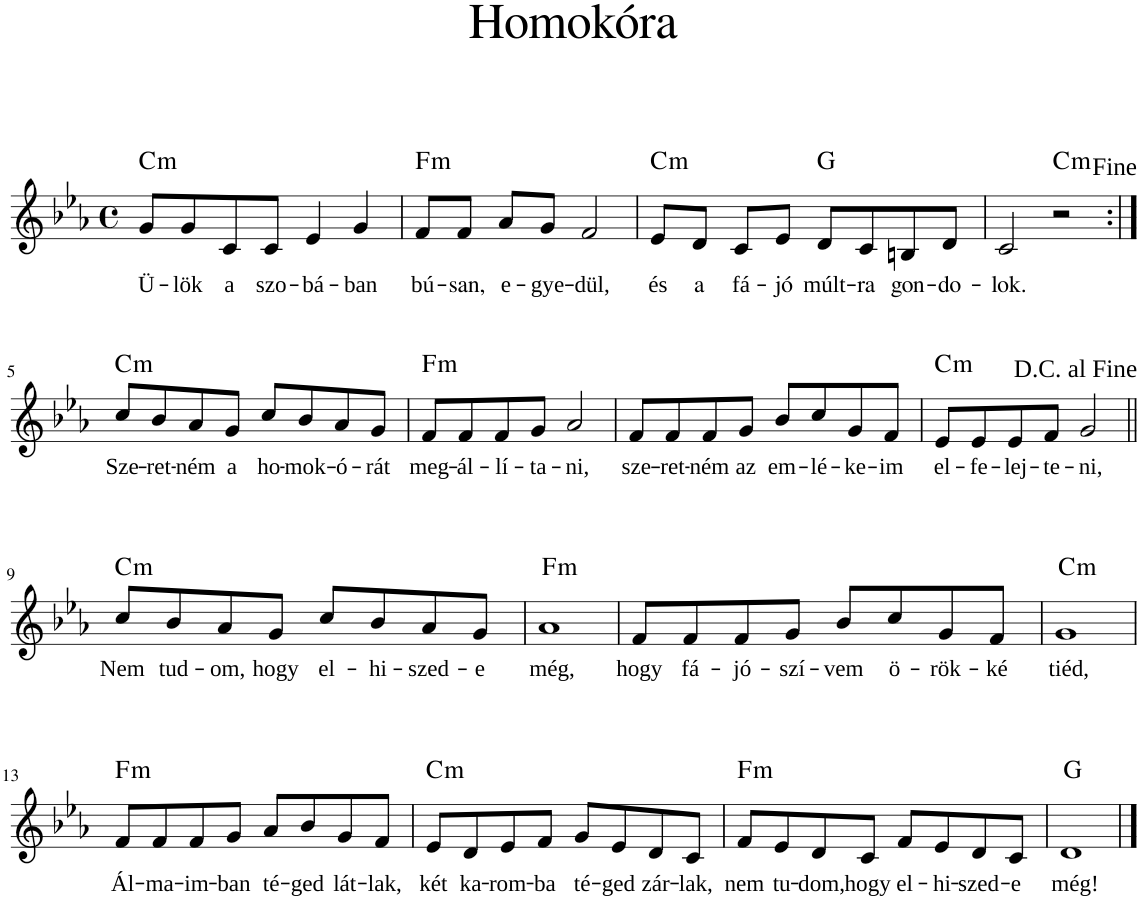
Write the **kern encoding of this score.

**kern	**text	**harte
*part1	*part1	*part1
*staff1	*staff1	*
*I"Piano	*	*
*I'Pno	*	*
*clefG2	*	*
*k[b-e-a-]	*	*
*M4/4	*	*
*met(c)	*	*
=1	=1	=1
!	!LO:LY:b	!LO:H:kt=m
8g/L	Ü-	C:min
!	!LO:LY:b	!
8g/	-lök	.
!	!LO:LY:b	!
8c/	a	.
!	!LO:LY:b	!
8c/J	szo-	.
!	!LO:LY:b	!
4e-/	-bá-	.
!	!LO:LY:b	!
4g/	-ban	.
=2	=2	=2
!	!LO:LY:b	!LO:H:kt=m
8f/L	bú-	F:min
!	!LO:LY:b	!
8f/J	-san,	.
!	!LO:LY:b	!
8a-/L	e-	.
!	!LO:LY:b	!
8g/J	-gye-	.
!	!LO:LY:b	!
2f/	-dül,	.
=3	=3	=3
!	!LO:LY:b	!LO:H:kt=m
8e-/L	és	C:min
!	!LO:LY:b	!
8d/J	a	.
!	!LO:LY:b	!
8c/L	fá-	.
!	!LO:LY:b	!
8e-/J	-jó	.
!	!LO:LY:b	!
8d/L	múlt-	G:maj
!	!LO:LY:b	!
8c/	-ra	.
!	!LO:LY:b	!
8Bn/	gon-	.
!	!LO:LY:b	!
8d/J	-do-	.
=4	=4	=4
!	!LO:LY:b	!
2c/	-lok.	.
!	!	!LO:H:kt=m
2r	.	C:min
!LO:TX:a:t=<font size="11.7074"/><font face="Times New Roman"/>Fine	!	!
!!LO:LB:g=z
=5:|!	=5:|!	=5:|!
!	!LO:LY:b	!LO:H:kt=m
8cc/L	Sze-	C:min
!	!LO:LY:b	!
8b-/	-ret-	.
!	!LO:LY:b	!
8a-/	-ném	.
!	!LO:LY:b	!
8g/J	a	.
!	!LO:LY:b	!
8cc/L	ho-	.
!	!LO:LY:b	!
8b-/	-mok-	.
!	!LO:LY:b	!
8a-/	-ó-	.
!	!LO:LY:b	!
8g/J	-rát	.
=6	=6	=6
!	!LO:LY:b	!LO:H:kt=m
8f/L	meg-	F:min
!	!LO:LY:b	!
8f/	-ál-	.
!	!LO:LY:b	!
8f/	-lí-	.
!	!LO:LY:b	!
8g/J	-ta-	.
!	!LO:LY:b	!
2a-/	-ni,	.
=7	=7	=7
!	!LO:LY:b	!
8f/L	sze-	.
!	!LO:LY:b	!
8f/	-ret-	.
!	!LO:LY:b	!
8f/	-ném	.
!	!LO:LY:b	!
8g/J	az	.
!	!LO:LY:b	!
8b-/L	em-	.
!	!LO:LY:b	!
8cc/	-lé-	.
!	!LO:LY:b	!
8g/	-ke-	.
!	!LO:LY:b	!
8f/J	-im	.
=8	=8	=8
!	!LO:LY:b	!LO:H:kt=m
8e-/L	el-	C:min
!	!LO:LY:b	!
8e-/	-fe-	.
!	!LO:LY:b	!
8e-/	-lej-	.
!	!LO:LY:b	!
8f/J	-te-	.
!	!LO:LY:b	!
2g/	-ni,	.
!LO:TX:a:t=<font size="11.7074"/><font face="Times New Roman"/>D.C. al Fine	!	!
!!LO:LB:g=z
=9||	=9||	=9||
!	!LO:LY:b	!LO:H:kt=m
8cc/L	Nem	C:min
!	!LO:LY:b	!
8b-/	tud-	.
!	!LO:LY:b	!
8a-/	-om,	.
!	!LO:LY:b	!
8g/J	hogy	.
!	!LO:LY:b	!
8cc/L	el-	.
!	!LO:LY:b	!
8b-/	-hi-	.
!	!LO:LY:b	!
8a-/	-szed-	.
!	!LO:LY:b	!
8g/J	-e	.
=10	=10	=10
!	!LO:LY:b	!LO:H:kt=m
1a-	még,	F:min
=11	=11	=11
!	!LO:LY:b	!
8f/L	hogy	.
!	!LO:LY:b	!
8f/	fá-	.
!	!LO:LY:b	!
8f/	-jó-	.
!	!LO:LY:b	!
8g/J	-szí-	.
!	!LO:LY:b	!
8b-/L	-vem	.
!	!LO:LY:b	!
8cc/	ö-	.
!	!LO:LY:b	!
8g/	-rök-	.
!	!LO:LY:b	!
8f/J	-ké	.
=12	=12	=12
!	!LO:LY:b	!LO:H:kt=m
1g	tiéd,	C:min
!!LO:LB:g=z
=13	=13	=13
!	!LO:LY:b	!LO:H:kt=m
8f/L	Ál-	F:min
!	!LO:LY:b	!
8f/	-ma-	.
!	!LO:LY:b	!
8f/	-im-	.
!	!LO:LY:b	!
8g/J	-ban	.
!	!LO:LY:b	!
8a-/L	té-	.
!	!LO:LY:b	!
8b-/	-ged	.
!	!LO:LY:b	!
8g/	lát-	.
!	!LO:LY:b	!
8f/J	-lak,	.
=14	=14	=14
!	!LO:LY:b	!LO:H:kt=m
8e-/L	két	C:min
!	!LO:LY:b	!
8d/	ka-	.
!	!LO:LY:b	!
8e-/	-rom-	.
!	!LO:LY:b	!
8f/J	-ba	.
!	!LO:LY:b	!
8g/L	té-	.
!	!LO:LY:b	!
8e-/	-ged	.
!	!LO:LY:b	!
8d/	zár-	.
!	!LO:LY:b	!
8c/J	-lak,	.
=15	=15	=15
!	!LO:LY:b	!LO:H:kt=m
8f/L	nem	F:min
!	!LO:LY:b	!
8e-/	tu-	.
!	!LO:LY:b	!
8d/	-dom,	.
!	!LO:LY:b	!
8c/J	hogy	.
!	!LO:LY:b	!
8f/L	el-	.
!	!LO:LY:b	!
8e-/	-hi-	.
!	!LO:LY:b	!
8d/	-szed-	.
!	!LO:LY:b	!
8c/J	-e	.
=16	=16	=16
!	!LO:LY:b	!
1d	még!	G:maj
==	==	==
*-	*-	*-
